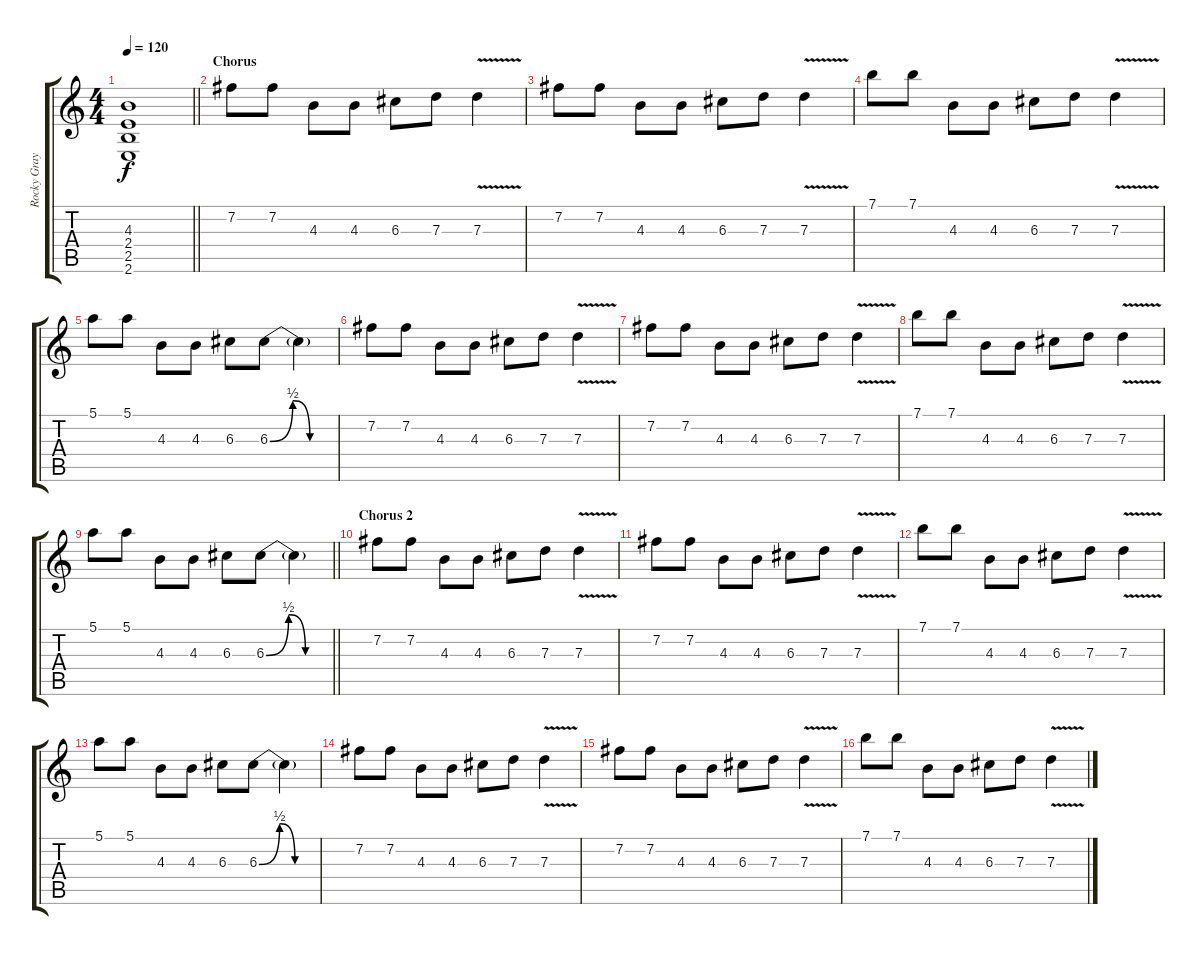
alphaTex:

\track ("Rocky Gray" "Rocky Gray") {instrument acousticguitarsteel}
\staff {score tabs}
\tuning (E4 B3 G3 D3 A2 D2) {hide}
\ts (4 4)
\tempo 120
\clef g2
\barLineRight lightlight
\ks c
(4.3{t} 2.4{t} 2.5{t} 2.6{t}).1{dy f} |
\section ("" "Chorus")
7.2.8 7.2.8 4.3.8 4.3.8 6.3.8 7.3.8 7.3{v}.4 |
7.2.8 7.2.8 4.3.8 4.3.8 6.3.8 7.3.8 7.3{v}.4 |
7.1.8 7.1.8 4.3.8 4.3.8 6.3.8 7.3.8 7.3{v}.4 |
5.1.8 5.1.8 4.3.8 4.3.8 6.3.8 6.3{be (custom 0 0 20 2 35 0 60 0)}.8 6.3{t}.4 |
7.2.8 7.2.8 4.3.8 4.3.8 6.3.8 7.3.8 7.3{v}.4 |
7.2.8 7.2.8 4.3.8 4.3.8 6.3.8 7.3.8 7.3{v}.4 |
7.1.8 7.1.8 4.3.8 4.3.8 6.3.8 7.3.8 7.3{v}.4 |
\barLineRight lightlight
5.1.8 5.1.8 4.3.8 4.3.8 6.3.8 6.3{be (custom 0 0 20 2 35 0 60 0)}.8 6.3{t}.4 |
\section ("" "Chorus 2")
7.2.8 7.2.8 4.3.8 4.3.8 6.3.8 7.3.8 7.3{v}.4 |
7.2.8 7.2.8 4.3.8 4.3.8 6.3.8 7.3.8 7.3{v}.4 |
7.1.8 7.1.8 4.3.8 4.3.8 6.3.8 7.3.8 7.3{v}.4 |
5.1.8 5.1.8 4.3.8 4.3.8 6.3.8 6.3{be (custom 0 0 20 2 35 0 60 0)}.8 6.3{t}.4 |
7.2.8 7.2.8 4.3.8 4.3.8 6.3.8 7.3.8 7.3{v}.4 |
7.2.8 7.2.8 4.3.8 4.3.8 6.3.8 7.3.8 7.3{v}.4 |
7.1.8 7.1.8 4.3.8 4.3.8 6.3.8 7.3.8 7.3{v}.4
